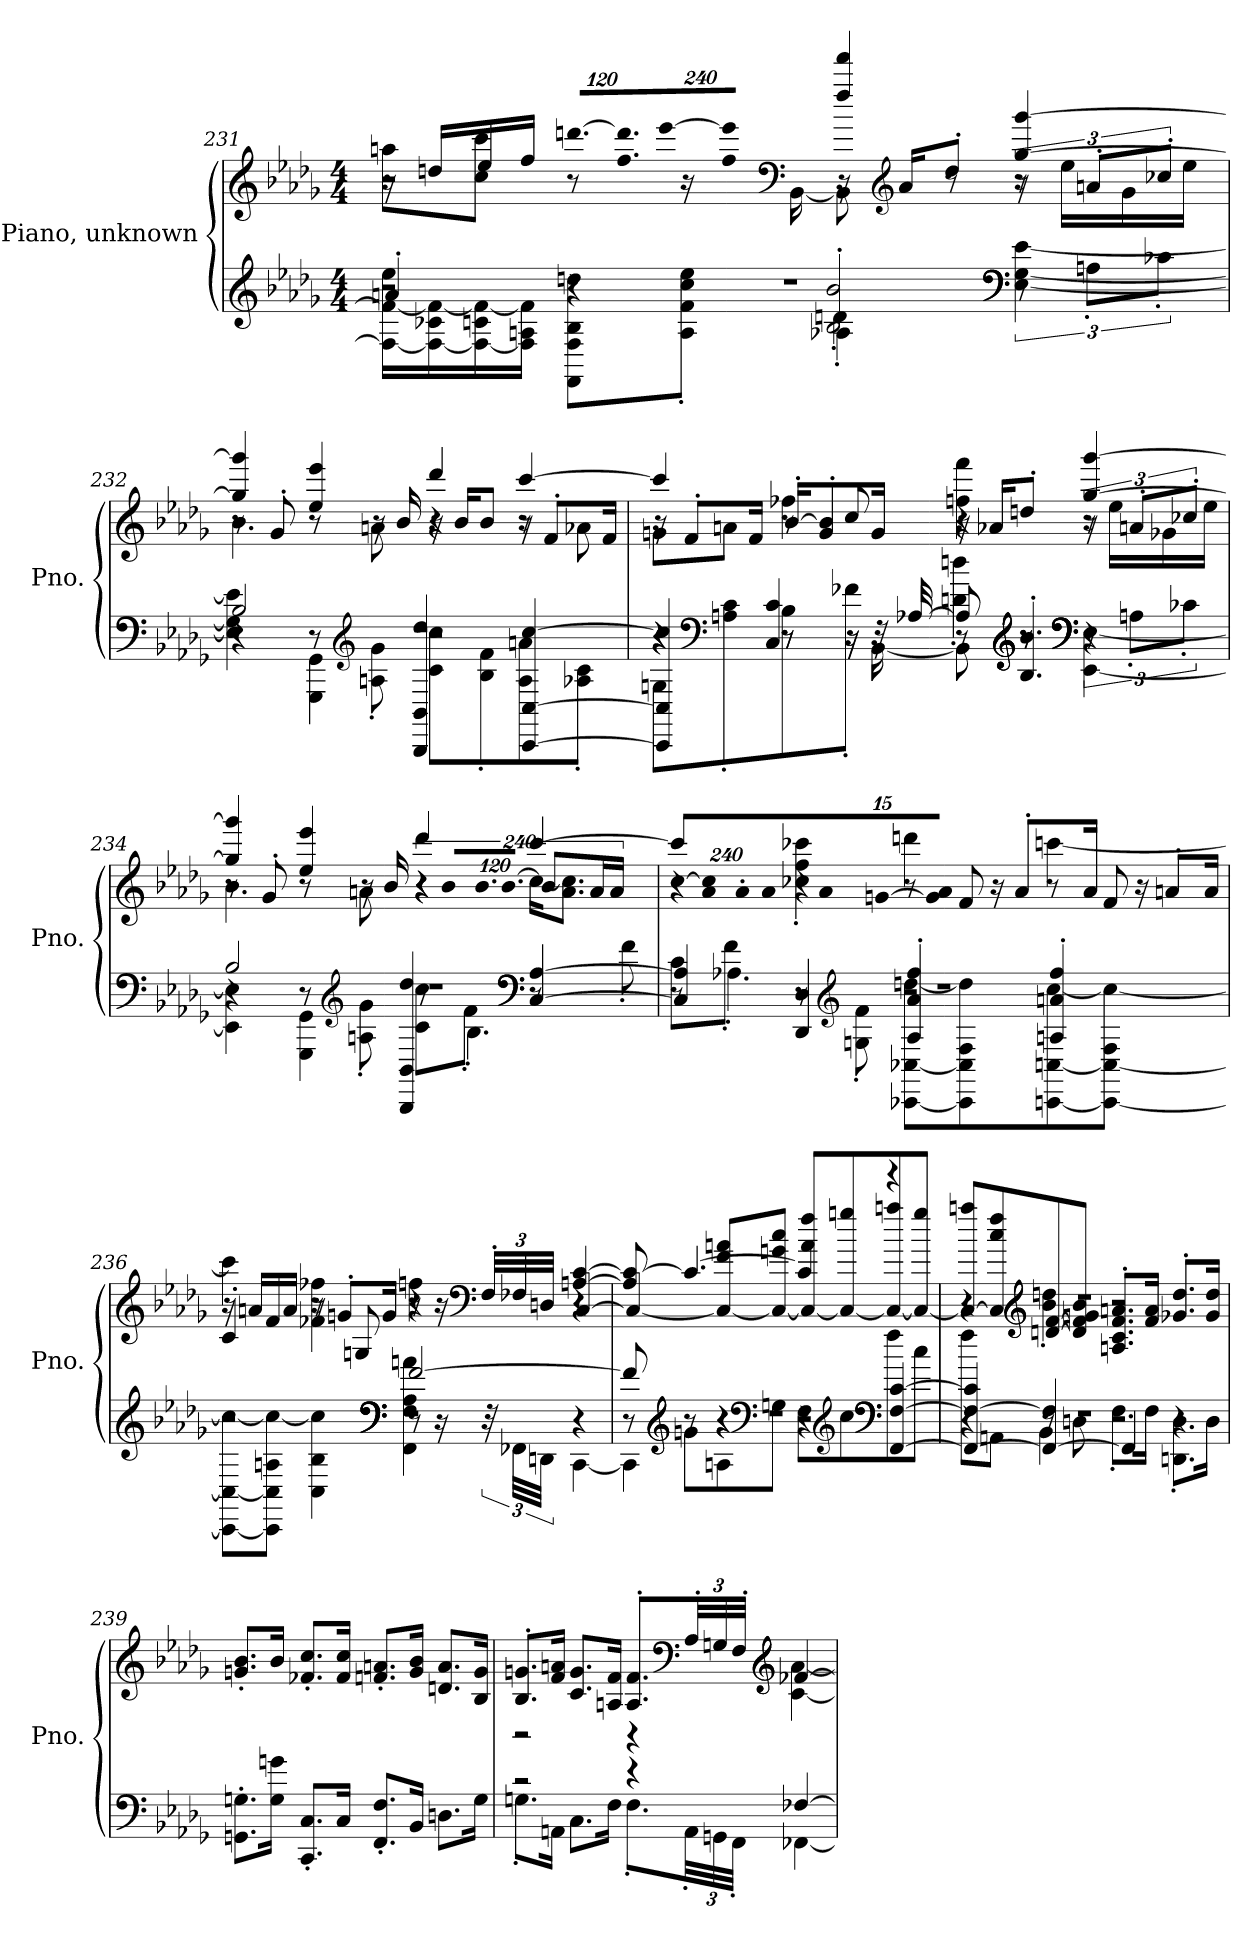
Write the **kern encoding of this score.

**kern	**kern
*part1	*part1
*staff2	*staff1
*I"Piano, unknown	*
*I'Pno.	*
!!LO:LB:g=z
*clefG2	*clefG2
*k[b-e-a-d-g-]	*k[b-e-a-d-g-]
*M4/4	*M4/4
=231	=231
*^	*^
*	*^	*	*^
*	*	*^	*	*	*
1r	16F\_ 16f\_ 16ee-\LL	4an'/	2r	2r	8aan\L	16r
.	16F\_ 16c-X\ 16f\_	.	.	.	.	16ddn/LL
.	16F\_ 16cn\ 16f\_	.	.	.	8cc\ 8ccc\J	16ee-/
.	16F\] 16An\ 16f\]JJ	.	.	.	.	16ff/JJ
*	*	*	*	*	*	*Xbrackettup
!	!	!	!	!	!	!LO:N:vis=32.
.	8FF\ 8F\ 8B-\ 8ddn\L	4r	.	.	8r	[1920%103dddn/LLL
!	!	!	!	!	!	!LO:N:vis=32.
.	.	.	.	.	.	1920%103ff/ 1920%103ddd/]J
!	!	!	!	!	!	!LO:N:vis=16
.	.	.	.	.	.	[1920%137eee-/
.	8A\' 8f\' 8cc\' 8ee-\'J	.	.	.	16r	.
!	!	!	!	!	!	!LO:N:vis=16
.	.	.	.	.	.	1920%137ff/ 1920%137eee-/]JJ
*	*	*	*	*clefF4	*	*
.	.	.	.	.	[16BB-\	.
.	4A-X'\	2B-/' 2b-/'	4dn'\	4ff/ 4fff/	8BB-\]	16r
*	*	*	*	*clefG2	*	*
.	.	.	.	.	.	16a-/KL
.	.	.	.	.	8r	8dd'/J
*clefF4	*	*	*	*	*	*
*	*	*	*	*	*	*brackettup
.	12r	.	[4E-\ [4G-\ [4e-\	[4gg-/ [4ggg-/	16r	12r
.	.	.	.	.	16ee-\LL	.
.	12An'\L	.	.	.	.	12an'/L
.	.	.	.	.	16g-\	.
.	12c-X'\J	.	.	.	.	12cc-X'/J
.	.	.	.	.	16ee-\JJ	.
!!LO:LB:g=z	!!	!!
=232	=232	=232	=232	=232	=232	=232
1r	4r	2B-/	4E-\] 4G-\] 4e-\]	4gg-/] 4ggg-/]	4.b-\	8r
.	.	.	.	.	.	8g-'/
.	8r	.	4GGG-\ 4GG-\	4ee-/ 4eee-/	.	8r
*clefG2	*	*	*	*	*	*
.	8An\' 8g-\'	.	.	.	8an\	16r
.	.	.	.	.	.	16b-/
.	8c\ 8cc\L	4BBB-/ 4BB-/ 4dd-/	2r	4ddd-/	4r	16r
.	.	.	.	.	.	16b-/KL
.	8B-\' 8f\'	.	.	.	.	8b-/J
.	8A\ 8an\	[4CC/ [4C/ [4cc/	.	[4ccc/	8r	16r
.	.	.	.	.	.	8f'/L
.	8A-X\' 8c\'J	.	.	.	8a-X\	.
.	.	.	.	.	.	16f/Jk
!!LO:LB:g=z	!!	!!
=233	=233	=233	=233	=233	=233	=233
4r	8Gn\L	4CC/] 4C/] 4cc/]	4r	4ccc/]	8gn\L	16r
.	.	.	.	.	.	8f'/L
*clefF4	*	*	*	*	*	*
.	8An\' 8c\'	.	.	.	8an\J	.
.	.	.	.	.	.	16f/Jk
8r	8B-\	4C/ 4c/	8r	8r	4ff-X\	[16b-'/KL
.	.	.	.	.	.	8g/' 8b-/]'
16r	8f-X'\J	.	16r	8cc/	.	.
32r	.	.	[16BB-\	.	.	16g/Jk
[32A-X/	.	.	.	.	.	.
8A-/]	4dn\' 4ddn\'	8r	8BB-\]	4r	4ffn\ 4fff\	16r
.	.	.	.	.	.	16a-X/KL
*clefG2	*	*	*	*	*	*
8r	.	4.B-/' 4.b-/'	8r	.	.	8ddn'/J
*clefF4	*	*	*	*	*	*
4r	12r	.	[4EE-\ [4E-\	[4gg-/ [4ggg-/	16r	12r
.	.	.	.	.	16ee-\LL	.
.	12An'\L	.	.	.	.	12an'/L
.	.	.	.	.	16g-X\	.
.	12c-X'\J	.	.	.	.	12cc-X'/J
.	.	.	.	.	16ee-\JJ	.
!!LO:LB:g=z	!!	!!
=234	=234	=234	=234	=234	=234	=234
1r	4r	2B-/	4EE-\] 4E-\]	4gg-/] 4ggg-/]	4.b-\	8r
.	.	.	.	.	.	8g-'/
.	8r	.	4GGG-\ 4GG-\	4ee-/ 4eee-/	.	8r
*clefG2	*	*	*	*	*	*
.	8An\' 8g-\'	.	.	.	8an\	16r
.	.	.	.	.	.	16b-/
!	!	!	!	!	!	!LO:N:vis=16
.	8c\ 8cc\L	4BBB-/ 4BB-/ 4dd-/	8r	4ddd-/	4r	1920%137r
!	!	!	!	!	!	!LO:N:vis=16
.	.	.	.	.	.	1920%137b-/LL
.	8f'\J	.	4.B-'\	.	.	.
!	!	!	!	!	!	!LO:N:vis=32.
.	.	.	.	.	.	1920%103b-/L
!	!	!	!	!	!	!LO:N:vis=32.
.	.	.	.	.	.	[1920%103b-/JJJ
*clefF4	*	*	*	*	*	*
.	8r	[4C/ [4A/	.	[4ccc/	[16cc\KL	8b-/L]
.	.	.	.	.	8.a\ 8.cc\]J	.
.	8f'\	.	.	.	.	16a/L
.	.	.	.	.	.	16a/JJ
!!LO:LB:g=z	!!	!!
=235	=235	=235	=235	=235	=235	=235
*	*	*	*	*	*	*Xbrackettup
!	!	!	!	!	!	!LO:N:vis=16
1r	8c\L	4C/] 4A/]	8r	4ccc/]	4r	[1920%137cc/LL
!	!	!	!	!	!	!LO:N:vis=16
.	.	.	.	.	.	1920%137a-/ 1920%137cc/]
.	8f'\J	.	4.A-X'\	.	.	.
!	!	!	!	!	!	!LO:N:vis=16
.	.	.	.	.	.	1920%137a-'/
!	!	!	!	!	!	!LO:N:vis=16
.	.	.	.	.	.	1920%137a-/
.	8r	4DD-/ 4D-/	.	4r	4cc-X\' 4ff\' 4ccc-X\'	.
.	.	.	.	.	.	1920ryy
!	!	!	!	!	!	!LO:N:vis=16
.	.	.	.	.	.	1920%137a-/
!	!	!	!	!	!	!LO:N:vis=16
.	.	.	.	.	.	[1920%137gn/
*clefG2	*	*	*	*	*	*
.	8Gn\' 8f\'	.	.	.	.	.
!	!	!	!	!	!	!LO:N:vis=16
.	.	.	.	.	.	1920%137g/] 1920%137a-/JJ
.	[8CC-X\ [8C-X\ [8ddn\L	4A-/' 4a-/' 4ff/'	2r	8r	4dddn\	16r
.	.	.	.	.	.	8a-'/L
.	8CC-\] 8C-\] 8F\ 8dd\]	.	.	8f/	.	.
.	.	.	.	.	.	16a-/Jk
.	[8CCn\ [8Cn\ [8cc\	4An/' 4an/' 4ff/'	.	8r	[4cccn\	16r
.	.	.	.	.	.	8an'/L
.	8CC\_ 8C\_ 8F\ 8cc\_J	.	.	8f/	.	.
.	.	.	.	.	.	16a/Jk
!!LO:PB:g=z	!!	!!
=236	=236	=236	=236	=236	=236	=236
1r	8CC\_ 8C\_ 8cc\_L	2r	2r	4c'/	4ccc\]	16r
.	.	.	.	.	.	16an/LL
.	8CC\] 8C\] 8An\ 8cc\_J	.	.	.	.	16f/
.	.	.	.	.	.	16a/JJ
.	4C\ 4B-\ 4cc\]	.	.	8r	4f-X\ 4ff-X\	16r
.	.	.	.	.	.	8gn'/L
.	.	.	.	8Gn/	.	.
.	.	.	.	.	.	16g/Jk
*clefF4	*	*	*	*	*	*
.	8r	[2f/	4FF\ 4F\ 4A\ 4an\	4r	4ffn\	8r
.	16r	.	.	.	.	16r
*	*	*	*	*clefF4	*	*
.	48r	.	.	.	.	48F'/LLL
.	48FF-X\LLL	.	.	.	.	48F-X/
.	48DDn\JJJ	.	.	.	.	48Dn/JJJ
.	4r	.	[4CC\	[4An/ [4c/	4r	[4C/
*	*	*	*	*	*v	*v
=237	=237	=237	=237	=237	=237
1r	8r	8f/]	4CC\]	8A/] 8c/_	4C/_
*clefG2	*	*	*	*	*
.	8gn\L	8r	.	4.c/_	.
.	8An\	4r	4r	.	8C/_ 8f/ 8an/L
*clefF4	*	*	*	*	*
.	8Gn\J	.	.	.	8C/_ 8gn/ 8cc/J
.	8F\L	4r	2r	4c/]	8C/_ 8a/ 8ff/L
*clefG2	*	*	*	*	*
.	8cc\	.	.	.	8C/_ 8ggn/
*clefF4	*	*	*	*	*
.	8ff\	[4FF/ [4F/ [4c/	.	4r	8C/_ 8aan/
.	8cc\J	.	.	.	8C/_ 8gg/J
!!LO:LB:g=z
=238	=238	=238	=238	=238	=238
*	*	*	*	*	*^
1r	8ff\L	4FF/_ 4F/_ 4c/]	4r	1r	4r	8C/_ 8aan/L
.	8AAn\J	.	.	.	.	8C/] 8cc/ 8ff/
*	*	*	*	*clefG2	*	*
.	8r	4FF/_ 4F/]	4BB-\	.	4b-\' 4ddn\'	[8dn/ [8f/
.	8Dn\	.	.	.	.	8d/] 8f/] 8gn/ 8b-/J
.	8.F'\L	4FF/]	2r	.	2r	8.An/' 8.c/' 8.f/' 8.an/'L
.	16F\Jk	.	.	.	.	16f/ 16a/Jk
.	8.DDn\' 8.D\'L	4r	.	.	.	8.g-X/' 8.dd/'L
.	16D\Jk	.	.	.	.	16g-/ 16dd/Jk
*v	*v	*v	*v	*	*	*
*	*v	*v	*v
=239	=239
8.GGn\' 8.Gn\'L	8.gn/' 8.b-/'L
16G\ 16gn\Jk	16b-/Jk
8.CC/' 8.C/'L	8.f-X/' 8.cc/'L
16C/Jk	16f-/ 16cc/Jk
8.FF/' 8.F/'L	8.fn/' 8.an/'L
16BB-/Jk	16g/ 16b-/Jk
8.Dn\L	8.dn/ 8.a/L
16G\Jk	16B-/ 16g/Jk
!!LO:LB:g=z
=240	=240
*^	*^
2r	8.Gn'\L	8.B-/' 8.gn/'L	2r
.	16AAn\Jk	16f/ 16an/Jk	.
.	8.C\L	8.c/ 8.g/L	.
.	16F\Jk	16An/ 16f/Jk	.
4r	8.F'\L	8.A/' 8.f/'L	4r
*	*	*clefF4	*
*	*Xbrackettup	*	*
.	48AA'\LL	48A'/LL	.
.	48GGn\	48Gn/	.
.	48FF'\JJJ	48F'/JJJ	.
*	*	*clefG2	*
[4F-X/	[4FF-X\	[4f-X/	[4c\ [4a\
*v	*v	*	*
*	*v	*v
=	=
*-	*-
